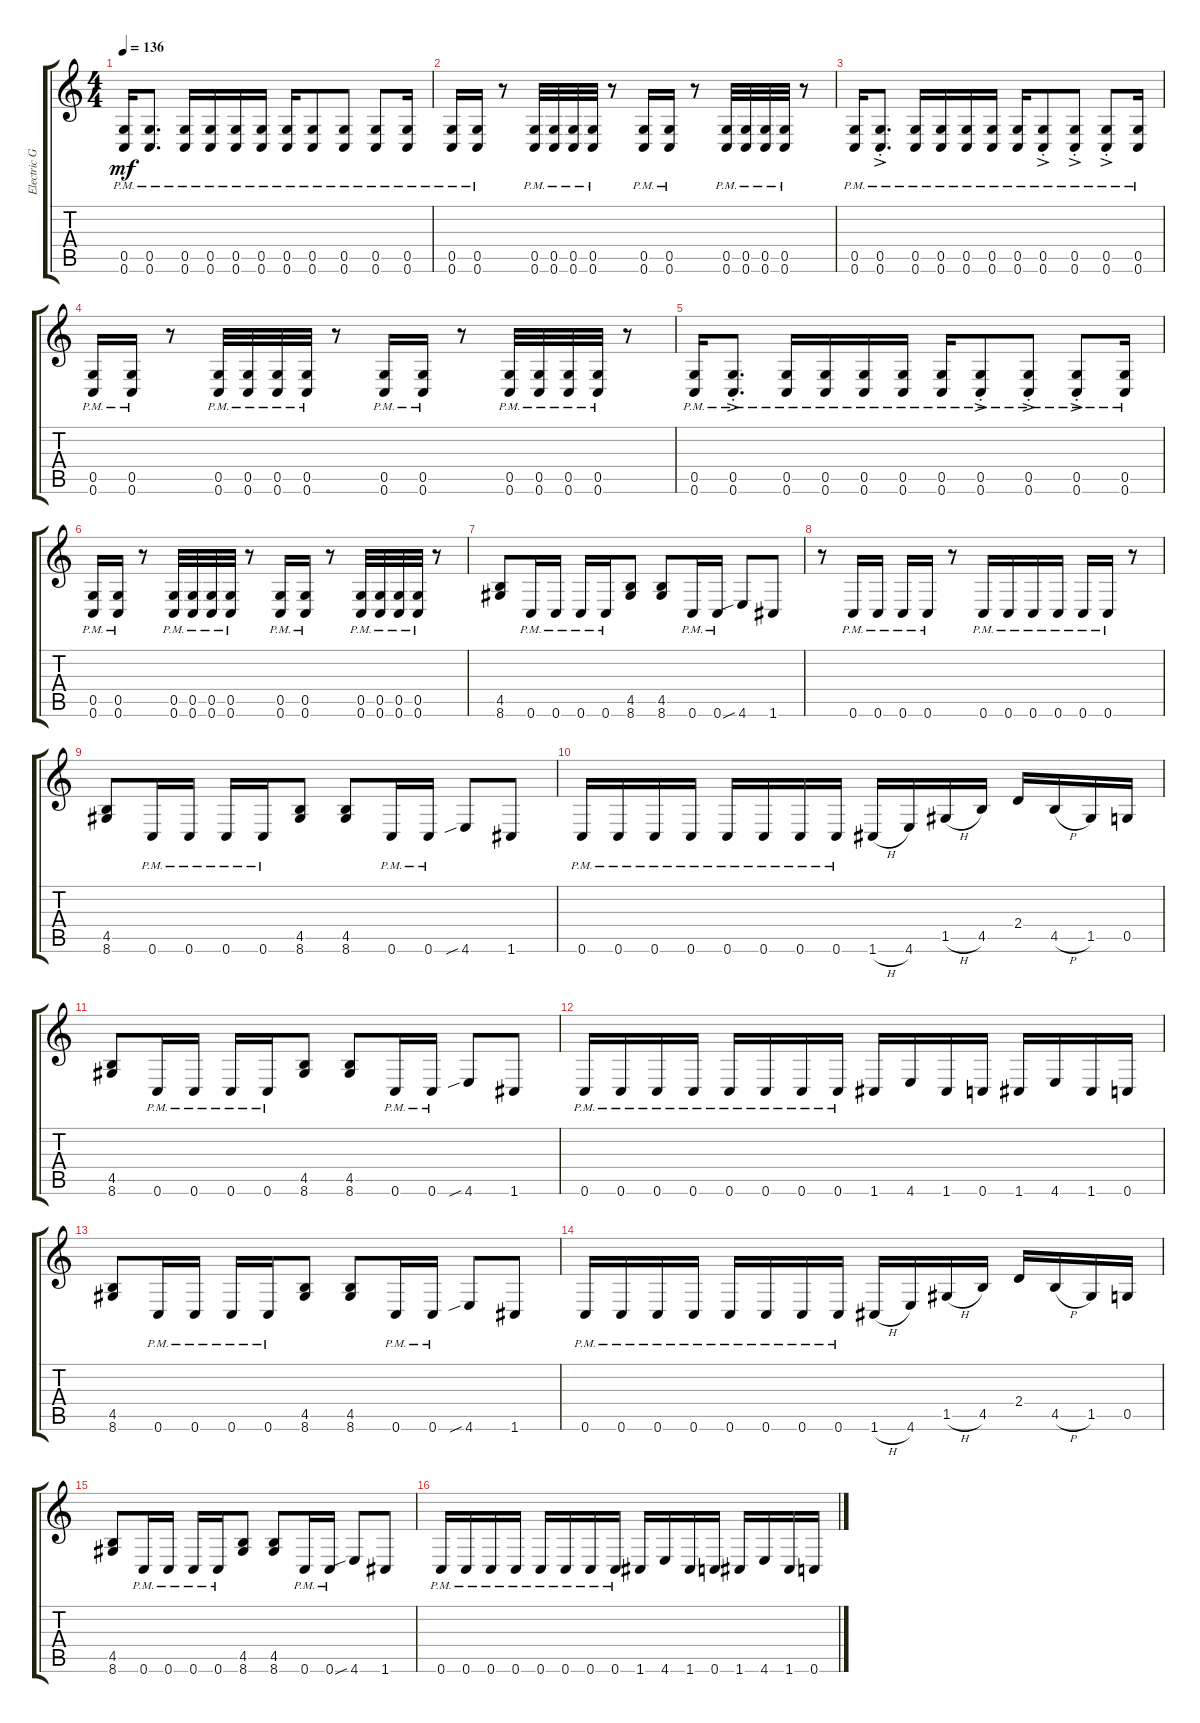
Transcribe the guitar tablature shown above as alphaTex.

\track ("Electric Guitar" "Electric G") {instrument distortionguitar}
\staff {score tabs}
\tuning (D4 A3 F3 C3 G2 C2) {hide}
\ts (4 4)
\tempo 136
\clef g2
\ks c
(0.5{pm} 0.6{pm}).16{dy mf} (0.5{pm} 0.6{pm}).8{d} (0.5{pm} 0.6{pm}).16 (0.5{pm} 0.6{pm}).16 (0.5{pm} 0.6{pm}).16 (0.5{pm} 0.6{pm}).16 (0.5{pm} 0.6{pm}).16 (0.5{pm} 0.6{pm}).8 (0.5{pm} 0.6{pm}).8 (0.5{pm} 0.6{pm}).8 (0.5{pm} 0.6{pm}).16 |
(0.5{pm} 0.6{pm}).16 (0.5{pm} 0.6{pm}).16 r.8 (0.5{pm} 0.6{pm}).32 (0.5{pm} 0.6{pm}).32 (0.5{pm} 0.6{pm}).32 (0.5{pm} 0.6{pm}).32 r.8 (0.5{pm} 0.6{pm}).16 (0.5{pm} 0.6{pm}).16 r.8 (0.5{pm} 0.6{pm}).32 (0.5{pm} 0.6{pm}).32 (0.5{pm} 0.6{pm}).32 (0.5{pm} 0.6{pm}).32 r.8 |
(0.5{pm} 0.6{pm}).16 (0.5{ac pm st} 0.6{ac pm st}).8{d} (0.5{pm} 0.6{pm}).16 (0.5{pm} 0.6{pm}).16 (0.5{pm} 0.6{pm}).16 (0.5{pm} 0.6{pm}).16 (0.5{pm} 0.6{pm}).16 (0.5{ac pm st} 0.6{ac pm st}).8 (0.5{ac pm st} 0.6{ac pm st}).8 (0.5{ac pm st} 0.6{ac pm st}).8 (0.5{pm} 0.6{pm}).16 |
(0.5{pm} 0.6{pm}).16 (0.5{pm} 0.6{pm}).16 r.8 (0.5{pm} 0.6{pm}).32 (0.5{pm} 0.6{pm}).32 (0.5{pm} 0.6{pm}).32 (0.5{pm} 0.6{pm}).32 r.8 (0.5{pm} 0.6{pm}).16 (0.5{pm} 0.6{pm}).16 r.8 (0.5{pm} 0.6{pm}).32 (0.5{pm} 0.6{pm}).32 (0.5{pm} 0.6{pm}).32 (0.5{pm} 0.6{pm}).32 r.8 |
(0.5{pm} 0.6{pm}).16 (0.5{ac pm st} 0.6{ac pm st}).8{d} (0.5{pm} 0.6{pm}).16 (0.5{pm} 0.6{pm}).16 (0.5{pm} 0.6{pm}).16 (0.5{pm} 0.6{pm}).16 (0.5{pm} 0.6{pm}).16 (0.5{ac pm st} 0.6{ac pm st}).8 (0.5{ac pm st} 0.6{ac pm st}).8 (0.5{ac pm st} 0.6{ac pm st}).8 (0.5{pm} 0.6{pm}).16 |
(0.5{pm} 0.6{pm}).16 (0.5{pm} 0.6{pm}).16 r.8 (0.5{pm} 0.6{pm}).32 (0.5{pm} 0.6{pm}).32 (0.5{pm} 0.6{pm}).32 (0.5{pm} 0.6{pm}).32 r.8 (0.5{pm} 0.6{pm}).16 (0.5{pm} 0.6{pm}).16 r.8 (0.5{pm} 0.6{pm}).32 (0.5{pm} 0.6{pm}).32 (0.5{pm} 0.6{pm}).32 (0.5{pm} 0.6{pm}).32 r.8 |
(4.5 8.6).8 0.6{pm}.16 0.6{pm}.16 0.6{pm}.16 0.6{pm}.16 (4.5 8.6).8 (4.5 8.6).8 0.6{pm}.16 0.6{pm}.16 4.6{sib}.8 1.6.8 |
r.8 0.6{pm}.16 0.6{pm}.16 0.6{pm}.16 0.6{pm}.16 r.8 0.6{pm}.16 0.6{pm}.16 0.6{pm}.16 0.6{pm}.16 0.6{pm}.16 0.6{pm}.16 r.8 |
(4.5 8.6).8 0.6{pm}.16 0.6{pm}.16 0.6{pm}.16 0.6{pm}.16 (4.5 8.6).8 (4.5 8.6).8 0.6{pm}.16 0.6{pm}.16 4.6{sib}.8 1.6.8 |
0.6{pm}.16 0.6{pm}.16 0.6{pm}.16 0.6{pm}.16 0.6{pm}.16 0.6{pm}.16 0.6{pm}.16 0.6{pm}.16 1.6{h}.16 4.6.16 1.5{h}.16 4.5.16 2.4.16 4.5{h}.16 1.5.16 0.5.16 |
(4.5 8.6).8 0.6{pm}.16 0.6{pm}.16 0.6{pm}.16 0.6{pm}.16 (4.5 8.6).8 (4.5 8.6).8 0.6{pm}.16 0.6{pm}.16 4.6{sib}.8 1.6.8 |
0.6{pm}.16 0.6{pm}.16 0.6{pm}.16 0.6{pm}.16 0.6{pm}.16 0.6{pm}.16 0.6{pm}.16 0.6{pm}.16 1.6.16 4.6.16 1.6.16 0.6.16 1.6.16 4.6.16 1.6.16 0.6.16 |
(4.5 8.6).8 0.6{pm}.16 0.6{pm}.16 0.6{pm}.16 0.6{pm}.16 (4.5 8.6).8 (4.5 8.6).8 0.6{pm}.16 0.6{pm}.16 4.6{sib}.8 1.6.8 |
0.6{pm}.16 0.6{pm}.16 0.6{pm}.16 0.6{pm}.16 0.6{pm}.16 0.6{pm}.16 0.6{pm}.16 0.6{pm}.16 1.6{h}.16 4.6.16 1.5{h}.16 4.5.16 2.4.16 4.5{h}.16 1.5.16 0.5.16 |
(4.5 8.6).8 0.6{pm}.16 0.6{pm}.16 0.6{pm}.16 0.6{pm}.16 (4.5 8.6).8 (4.5 8.6).8 0.6{pm}.16 0.6{pm}.16 4.6{sib}.8 1.6.8 |
0.6{pm}.16 0.6{pm}.16 0.6{pm}.16 0.6{pm}.16 0.6{pm}.16 0.6{pm}.16 0.6{pm}.16 0.6{pm}.16 1.6.16 4.6.16 1.6.16 0.6.16 1.6.16 4.6.16 1.6.16 0.6.16
